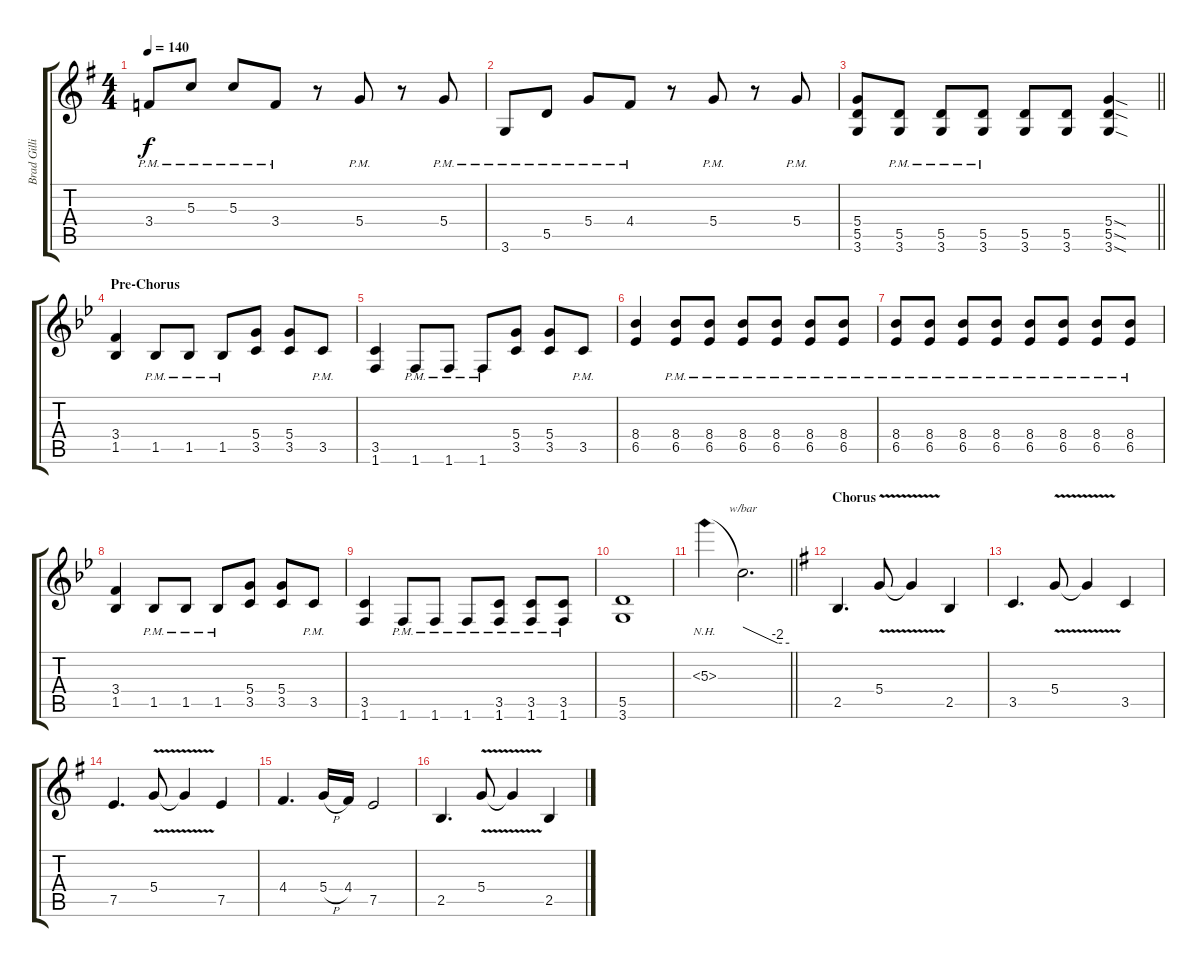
\track ("Brad Gillis" "Brad Gilli") {instrument distortionguitar}
\staff {score tabs}
\tuning (E4 B3 G3 D3 A2 E2) {hide}
\ts (4 4)
\tempo 140
\clef g2
\ks g
3.4{pm}.8{dy f} 5.3{pm}.8 5.3{pm}.8 3.4{pm}.8 r.8 5.4{pm}.8 r.8 5.4{pm}.8 |
3.6{pm}.8 5.5{pm}.8 5.4{pm}.8 4.4{pm}.8 r.8 5.4{pm}.8 r.8 5.4{pm}.8 |
\barLineRight lightlight
(5.4 5.5 3.6).8 (5.5{pm} 3.6{pm}).8 (5.5{pm} 3.6{pm}).8 (5.5{pm} 3.6{pm}).8 (5.5 3.6).8 (5.5 3.6).8 (5.4{sod} 5.5{sod} 3.6{sod}).4 |
\section ("" "Pre-Chorus")
\ks bb
(3.4 1.5).4 1.5{pm}.8 1.5{pm}.8 1.5{pm}.8 (5.4 3.5).8 (5.4 3.5).8 3.5{pm}.8 |
(3.5 1.6).4 1.6{pm}.8 1.6{pm}.8 1.6{pm}.8 (5.4 3.5).8 (5.4 3.5).8 3.5{pm}.8 |
(8.4 6.5).4 (8.4{pm} 6.5{pm}).8 (8.4{pm} 6.5{pm}).8 (8.4{pm} 6.5{pm}).8 (8.4{pm} 6.5{pm}).8 (8.4{pm} 6.5{pm}).8 (8.4{pm} 6.5{pm}).8 |
(8.4{pm} 6.5{pm}).8 (8.4{pm} 6.5{pm}).8 (8.4{pm} 6.5{pm}).8 (8.4{pm} 6.5{pm}).8 (8.4{pm} 6.5{pm}).8 (8.4{pm} 6.5{pm}).8 (8.4{pm} 6.5{pm}).8 (8.4{pm} 6.5{pm}).8 |
(3.4 1.5).4 1.5{pm}.8 1.5{pm}.8 1.5{pm}.8 (5.4 3.5).8 (5.4 3.5).8 3.5{pm}.8 |
(3.5 1.6).4 1.6{pm}.8 1.6{pm}.8 1.6{pm}.8 (3.5{pm} 1.6{pm}).8 (3.5{pm} 1.6{pm}).8 (3.5{pm} 1.6{pm}).8 |
(5.5 3.6).1 |
\barLineRight lightlight
5.3{nh}.4 5.3{t}.2{d tbe (custom default 0 0 45 -8 60 -8)} |
\section ("" "Chorus")
\ks g
2.5.4{d} 5.4{v}.8 5.4{t}.4 2.5.4 |
3.5.4{d} 5.4{v}.8 5.4{t}.4 3.5.4 |
7.5.4{d} 5.4{v}.8 5.4{t}.4 7.5.4 |
4.4.4{d} 5.4{h}.16 4.4.16 7.5.2 |
2.5.4{d} 5.4{v}.8 5.4{t}.4 2.5.4
